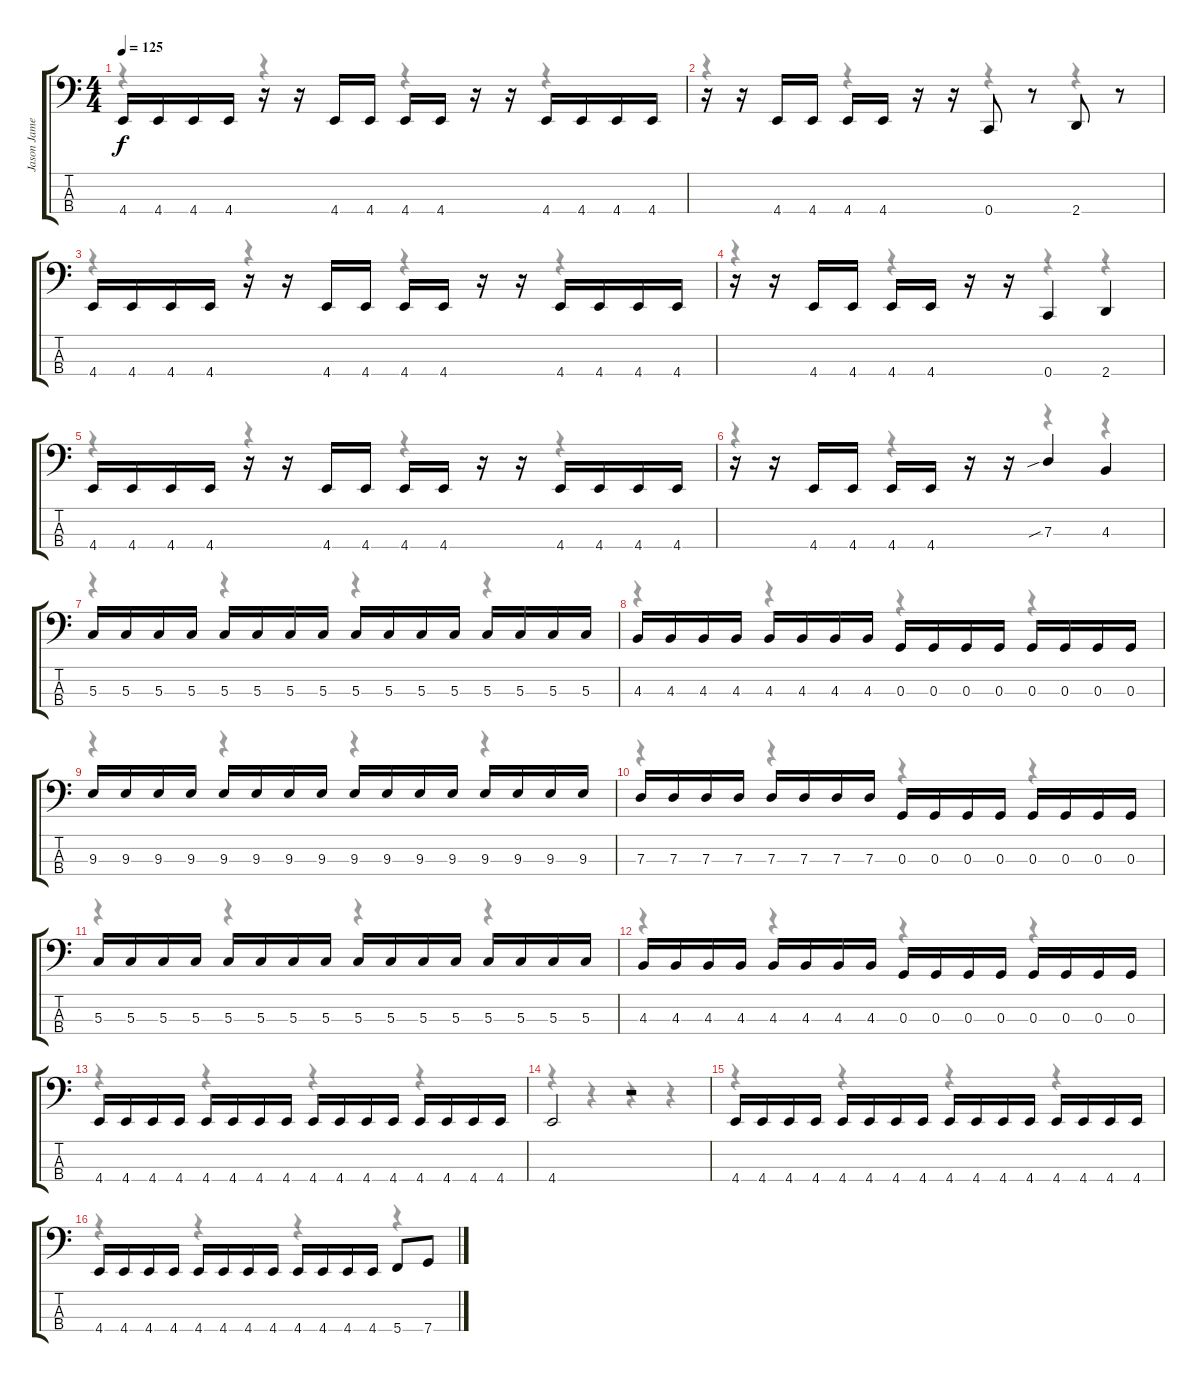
\track ("Jason James" "Jason Jame") {solo instrument electricbasspick}
\staff {score tabs}
\tuning (F2 C2 G1 C1) {hide}
\voice
\ts (4 4)
\tempo 125
\clef f4
\ks c
4.4.16{dy f} 4.4.16 4.4.16 4.4.16 r.16 r.16 4.4.16 4.4.16 4.4.16 4.4.16 r.16 r.16 4.4.16 4.4.16 4.4.16 4.4.16 |
r.16 r.16 4.4.16 4.4.16 4.4.16 4.4.16 r.16 r.16 0.4.8 r.8 2.4.8 r.8 |
4.4.16 4.4.16 4.4.16 4.4.16 r.16 r.16 4.4.16 4.4.16 4.4.16 4.4.16 r.16 r.16 4.4.16 4.4.16 4.4.16 4.4.16 |
r.16 r.16 4.4.16 4.4.16 4.4.16 4.4.16 r.16 r.16 0.4.4 2.4.4 |
4.4.16 4.4.16 4.4.16 4.4.16 r.16 r.16 4.4.16 4.4.16 4.4.16 4.4.16 r.16 r.16 4.4.16 4.4.16 4.4.16 4.4.16 |
r.16 r.16 4.4.16 4.4.16 4.4.16 4.4.16 r.16 r.16 7.3{sib}.4 4.3.4 |
5.3.16 5.3.16 5.3.16 5.3.16 5.3.16 5.3.16 5.3.16 5.3.16 5.3.16 5.3.16 5.3.16 5.3.16 5.3.16 5.3.16 5.3.16 5.3.16 |
4.3.16 4.3.16 4.3.16 4.3.16 4.3.16 4.3.16 4.3.16 4.3.16 0.3.16 0.3.16 0.3.16 0.3.16 0.3.16 0.3.16 0.3.16 0.3.16 |
9.3.16 9.3.16 9.3.16 9.3.16 9.3.16 9.3.16 9.3.16 9.3.16 9.3.16 9.3.16 9.3.16 9.3.16 9.3.16 9.3.16 9.3.16 9.3.16 |
7.3.16 7.3.16 7.3.16 7.3.16 7.3.16 7.3.16 7.3.16 7.3.16 0.3.16 0.3.16 0.3.16 0.3.16 0.3.16 0.3.16 0.3.16 0.3.16 |
5.3.16 5.3.16 5.3.16 5.3.16 5.3.16 5.3.16 5.3.16 5.3.16 5.3.16 5.3.16 5.3.16 5.3.16 5.3.16 5.3.16 5.3.16 5.3.16 |
4.3.16 4.3.16 4.3.16 4.3.16 4.3.16 4.3.16 4.3.16 4.3.16 0.3.16 0.3.16 0.3.16 0.3.16 0.3.16 0.3.16 0.3.16 0.3.16 |
4.4.16 4.4.16 4.4.16 4.4.16 4.4.16 4.4.16 4.4.16 4.4.16 4.4.16 4.4.16 4.4.16 4.4.16 4.4.16 4.4.16 4.4.16 4.4.16 |
4.4.2 r.2 |
4.4.16 4.4.16 4.4.16 4.4.16 4.4.16 4.4.16 4.4.16 4.4.16 4.4.16 4.4.16 4.4.16 4.4.16 4.4.16 4.4.16 4.4.16 4.4.16 |
4.4.16 4.4.16 4.4.16 4.4.16 4.4.16 4.4.16 4.4.16 4.4.16 4.4.16 4.4.16 4.4.16 4.4.16 5.4.8 7.4.8
\voice
\clef f4
\ottava regular
\simile none
\ks c
r.4{dy f} r.4 r.4 r.4 |
r.4 r.4 r.4 r.4 |
r.4 r.4 r.4 r.4 |
r.4 r.4 r.4 r.4 |
r.4 r.4 r.4 r.4 |
r.4 r.4 r.4 r.4 |
r.4 r.4 r.4 r.4 |
r.4 r.4 r.4 r.4 |
r.4 r.4 r.4 r.4 |
r.4 r.4 r.4 r.4 |
r.4 r.4 r.4 r.4 |
r.4 r.4 r.4 r.4 |
r.4 r.4 r.4 r.4 |
r.4 r.4 r.4 r.4 |
r.4 r.4 r.4 r.4 |
r.4 r.4 r.4 r.4
